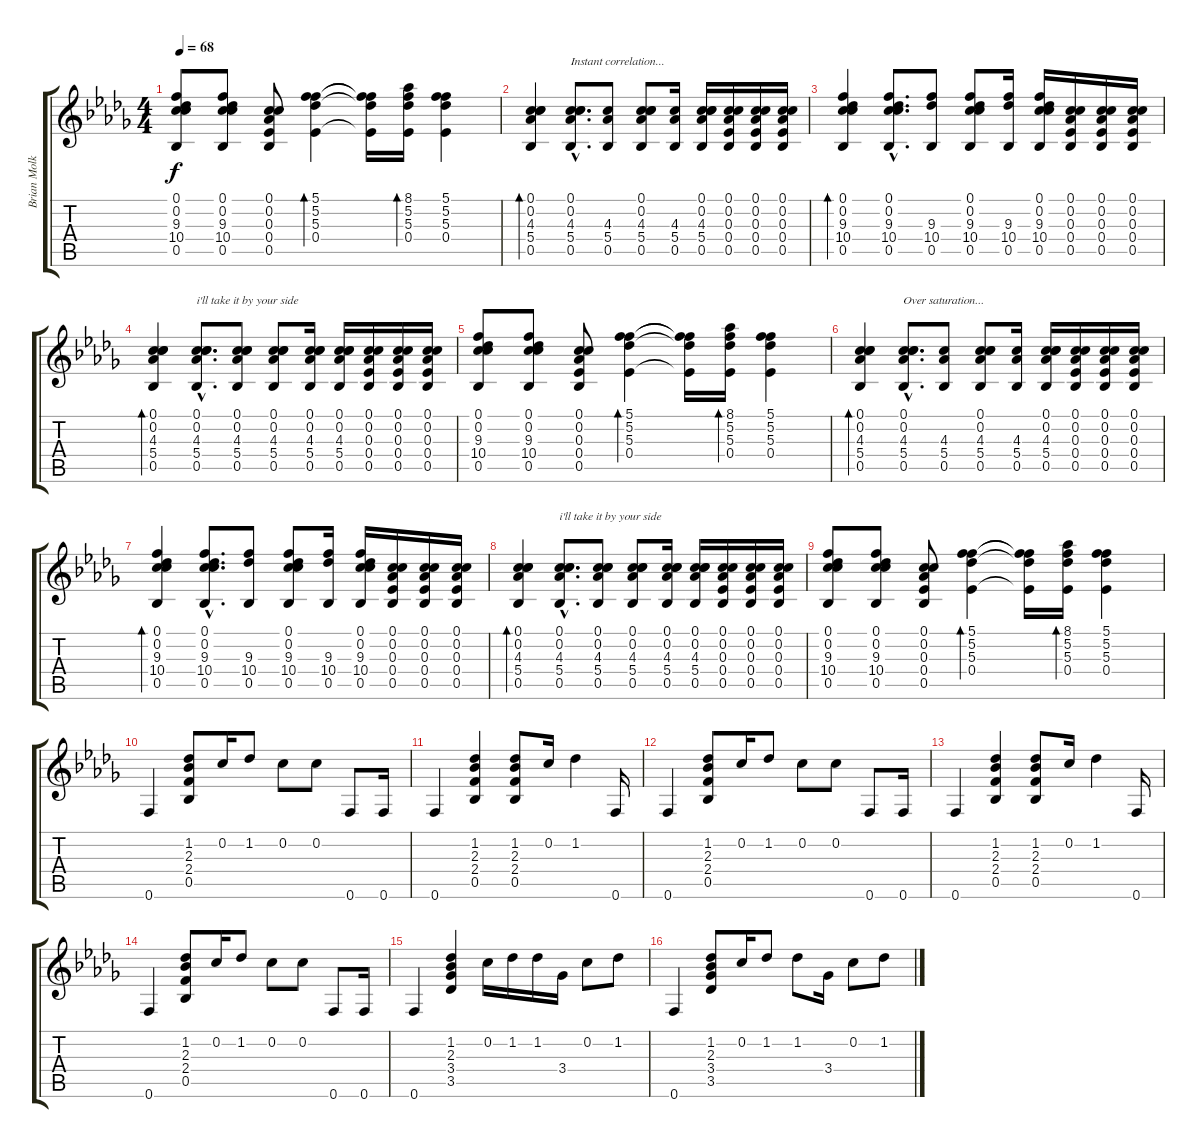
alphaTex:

\track ("Brian Molko (FA#D#G#CC)" "Brian Molk") {instrument electricguitarclean}
\staff {score tabs}
\tuning (C4 C4 Ab3 Eb3 Bb2 F2) {hide}
\ts (4 4)
\tempo 68
\clef g2
\ks bbminor
(0.1 0.2 9.3 10.4 0.5).8{dy f} (0.1 0.2 9.3 10.4 0.5).8 (0.1 0.2 0.3 0.4 0.5).8 (5.1 5.2 5.3 0.4).4{bd 60} (5.1{t} 5.2{t} 5.3{t} 0.4{t}).16 (8.1 5.2 5.3 0.4).16{bd 60} (5.1 5.2 5.3 0.4).4 |
(0.1 0.2 4.3 5.4 0.5).4{bd 60} (0.1{hac} 0.2{hac} 4.3{hac} 5.4{hac} 0.5{hac}).8{d txt "Instant correlation..."} (4.3 5.4 0.5).8 (0.1 0.2 4.3 5.4 0.5).8 (4.3 5.4 0.5).16 (0.1 0.2 4.3 5.4 0.5).16 (0.1 0.2 0.3 0.4 0.5).16 (0.1 0.2 0.3 0.4 0.5).16 (0.1 0.2 0.3 0.4 0.5).16 |
(0.1 0.2 9.3 10.4 0.5).4{bd 60} (0.1{hac} 0.2{hac} 9.3{hac} 10.4{hac} 0.5{hac}).8{d} (9.3 10.4 0.5).8 (0.1 0.2 9.3 10.4 0.5).8 (9.3 10.4 0.5).16 (0.1 0.2 9.3 10.4 0.5).16 (0.1 0.2 0.3 0.4 0.5).16 (0.1 0.2 0.3 0.4 0.5).16 (0.1 0.2 0.3 0.4 0.5).16 |
(0.1 0.2 4.3 5.4 0.5).4{bd 60} (0.1{hac} 0.2{hac} 4.3{hac} 5.4{hac} 0.5{hac}).8{d txt "i'll take it by your side"} (0.1 0.2 4.3 5.4 0.5).8 (0.1 0.2 4.3 5.4 0.5).8 (0.1 0.2 4.3 5.4 0.5).16 (0.1 0.2 4.3 5.4 0.5).16 (0.1 0.2 0.3 0.4 0.5).16 (0.1 0.2 0.3 0.4 0.5).16 (0.1 0.2 0.3 0.4 0.5).16 |
(0.1 0.2 9.3 10.4 0.5).8 (0.1 0.2 9.3 10.4 0.5).8 (0.1 0.2 0.3 0.4 0.5).8 (5.1 5.2 5.3 0.4).4{bd 60} (5.1{t} 5.2{t} 5.3{t} 0.4{t}).16 (8.1 5.2 5.3 0.4).16{bd 60} (5.1 5.2 5.3 0.4).4 |
(0.1 0.2 4.3 5.4 0.5).4{bd 60} (0.1{hac} 0.2{hac} 4.3{hac} 5.4{hac} 0.5{hac}).8{d txt "Over saturation..."} (4.3 5.4 0.5).8 (0.1 0.2 4.3 5.4 0.5).8 (4.3 5.4 0.5).16 (0.1 0.2 4.3 5.4 0.5).16 (0.1 0.2 0.3 0.4 0.5).16 (0.1 0.2 0.3 0.4 0.5).16 (0.1 0.2 0.3 0.4 0.5).16 |
(0.1 0.2 9.3 10.4 0.5).4{bd 60} (0.1{hac} 0.2{hac} 9.3{hac} 10.4{hac} 0.5{hac}).8{d} (9.3 10.4 0.5).8 (0.1 0.2 9.3 10.4 0.5).8 (9.3 10.4 0.5).16 (0.1 0.2 9.3 10.4 0.5).16 (0.1 0.2 0.3 0.4 0.5).16 (0.1 0.2 0.3 0.4 0.5).16 (0.1 0.2 0.3 0.4 0.5).16 |
(0.1 0.2 4.3 5.4 0.5).4{bd 60} (0.1{hac} 0.2{hac} 4.3{hac} 5.4{hac} 0.5{hac}).8{d txt "i'll take it by your side"} (0.1 0.2 4.3 5.4 0.5).8 (0.1 0.2 4.3 5.4 0.5).8 (0.1 0.2 4.3 5.4 0.5).16 (0.1 0.2 4.3 5.4 0.5).16 (0.1 0.2 0.3 0.4 0.5).16 (0.1 0.2 0.3 0.4 0.5).16 (0.1 0.2 0.3 0.4 0.5).16 |
(0.1 0.2 9.3 10.4 0.5).8 (0.1 0.2 9.3 10.4 0.5).8 (0.1 0.2 0.3 0.4 0.5).8 (5.1 5.2 5.3 0.4).4{bd 60} (5.1{t} 5.2{t} 5.3{t} 0.4{t}).16 (8.1 5.2 5.3 0.4).16{bd 60} (5.1 5.2 5.3 0.4).4 |
0.6.4 (1.2 2.3 2.4 0.5).8 0.2.16 1.2.8 0.2.8 0.2.8 0.6.8 0.6.16 |
0.6.4 (1.2 2.3 2.4 0.5).4 (1.2 2.3 2.4 0.5).8 0.2.16 1.2.4 0.6.16 |
0.6.4 (1.2 2.3 2.4 0.5).8 0.2.16 1.2.8 0.2.8 0.2.8 0.6.8 0.6.16 |
0.6.4 (1.2 2.3 2.4 0.5).4 (1.2 2.3 2.4 0.5).8 0.2.16 1.2.4 0.6.16 |
0.6.4 (1.2 2.3 2.4 0.5).8 0.2.16 1.2.8 0.2.8 0.2.8 0.6.8 0.6.16 |
0.6.4 (1.2 2.3 3.4 3.5).4 0.2.16 1.2.16 1.2.16 3.4.16 0.2.8 1.2.8 |
0.6.4 (1.2 2.3 3.4 3.5).8 0.2.16 1.2.8 1.2.8 3.4.16 0.2.8 1.2.8
